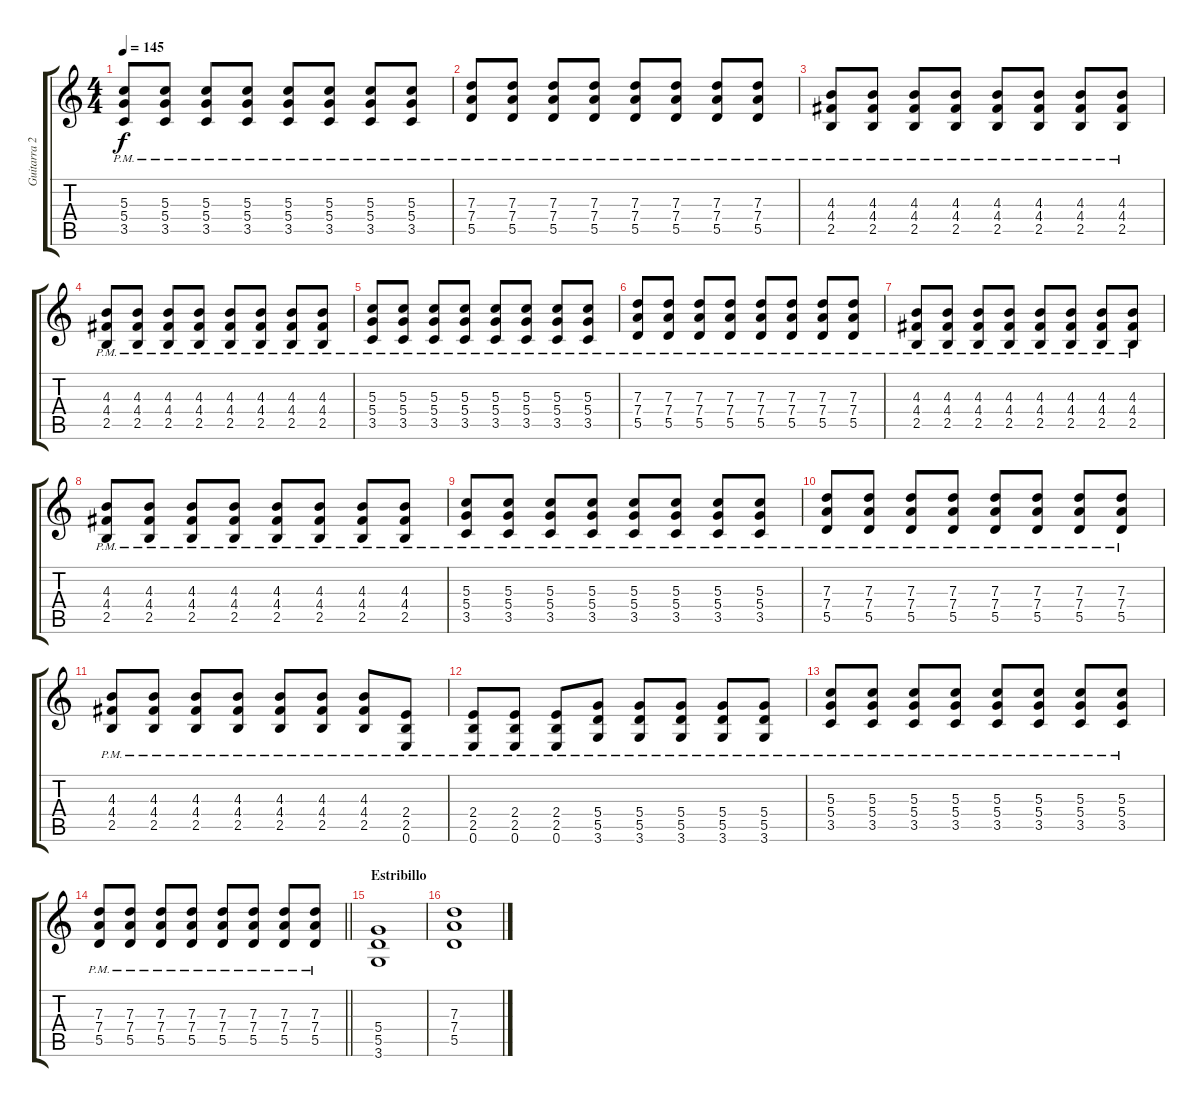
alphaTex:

\track ("Guitarra 2" "Guitarra 2") {instrument distortionguitar}
\staff {score tabs}
\tuning (E4 B3 G3 D3 A2 E2) {hide}
\ts (4 4)
\tempo 145
\clef g2
\ks c
(5.3{pm} 5.4{pm} 3.5{pm}).8{dy f} (5.3{pm} 5.4{pm} 3.5{pm}).8 (5.3{pm} 5.4{pm} 3.5{pm}).8 (5.3{pm} 5.4{pm} 3.5{pm}).8 (5.3{pm} 5.4{pm} 3.5{pm}).8 (5.3{pm} 5.4{pm} 3.5{pm}).8 (5.3{pm} 5.4{pm} 3.5{pm}).8 (5.3{pm} 5.4{pm} 3.5{pm}).8 |
(7.3{pm} 7.4{pm} 5.5{pm}).8 (7.3{pm} 7.4{pm} 5.5{pm}).8 (7.3{pm} 7.4{pm} 5.5{pm}).8 (7.3{pm} 7.4{pm} 5.5{pm}).8 (7.3{pm} 7.4{pm} 5.5{pm}).8 (7.3{pm} 7.4{pm} 5.5{pm}).8 (7.3{pm} 7.4{pm} 5.5{pm}).8 (7.3{pm} 7.4{pm} 5.5{pm}).8 |
(4.3{pm} 4.4{pm} 2.5{pm}).8 (4.3{pm} 4.4{pm} 2.5{pm}).8 (4.3{pm} 4.4{pm} 2.5{pm}).8 (4.3{pm} 4.4{pm} 2.5{pm}).8 (4.3{pm} 4.4{pm} 2.5{pm}).8 (4.3{pm} 4.4{pm} 2.5{pm}).8 (4.3{pm} 4.4{pm} 2.5{pm}).8 (4.3{pm} 4.4{pm} 2.5{pm}).8 |
(4.3{pm} 4.4{pm} 2.5{pm}).8 (4.3{pm} 4.4{pm} 2.5{pm}).8 (4.3{pm} 4.4{pm} 2.5{pm}).8 (4.3{pm} 4.4{pm} 2.5{pm}).8 (4.3{pm} 4.4{pm} 2.5{pm}).8 (4.3{pm} 4.4{pm} 2.5{pm}).8 (4.3{pm} 4.4{pm} 2.5{pm}).8 (4.3{pm} 4.4{pm} 2.5{pm}).8 |
(5.3{pm} 5.4{pm} 3.5{pm}).8 (5.3{pm} 5.4{pm} 3.5{pm}).8 (5.3{pm} 5.4{pm} 3.5{pm}).8 (5.3{pm} 5.4{pm} 3.5{pm}).8 (5.3{pm} 5.4{pm} 3.5{pm}).8 (5.3{pm} 5.4{pm} 3.5{pm}).8 (5.3{pm} 5.4{pm} 3.5{pm}).8 (5.3{pm} 5.4{pm} 3.5{pm}).8 |
(7.3{pm} 7.4{pm} 5.5{pm}).8 (7.3{pm} 7.4{pm} 5.5{pm}).8 (7.3{pm} 7.4{pm} 5.5{pm}).8 (7.3{pm} 7.4{pm} 5.5{pm}).8 (7.3{pm} 7.4{pm} 5.5{pm}).8 (7.3{pm} 7.4{pm} 5.5{pm}).8 (7.3{pm} 7.4{pm} 5.5{pm}).8 (7.3{pm} 7.4{pm} 5.5{pm}).8 |
(4.3{pm} 4.4{pm} 2.5{pm}).8 (4.3{pm} 4.4{pm} 2.5{pm}).8 (4.3{pm} 4.4{pm} 2.5{pm}).8 (4.3{pm} 4.4{pm} 2.5{pm}).8 (4.3{pm} 4.4{pm} 2.5{pm}).8 (4.3{pm} 4.4{pm} 2.5{pm}).8 (4.3{pm} 4.4{pm} 2.5{pm}).8 (4.3{pm} 4.4{pm} 2.5{pm}).8 |
(4.3{pm} 4.4{pm} 2.5{pm}).8 (4.3{pm} 4.4{pm} 2.5{pm}).8 (4.3{pm} 4.4{pm} 2.5{pm}).8 (4.3{pm} 4.4{pm} 2.5{pm}).8 (4.3{pm} 4.4{pm} 2.5{pm}).8 (4.3{pm} 4.4{pm} 2.5{pm}).8 (4.3{pm} 4.4{pm} 2.5{pm}).8 (4.3{pm} 4.4{pm} 2.5{pm}).8 |
(5.3{pm} 5.4{pm} 3.5{pm}).8 (5.3{pm} 5.4{pm} 3.5{pm}).8 (5.3{pm} 5.4{pm} 3.5{pm}).8 (5.3{pm} 5.4{pm} 3.5{pm}).8 (5.3{pm} 5.4{pm} 3.5{pm}).8 (5.3{pm} 5.4{pm} 3.5{pm}).8 (5.3{pm} 5.4{pm} 3.5{pm}).8 (5.3{pm} 5.4{pm} 3.5{pm}).8 |
(7.3{pm} 7.4{pm} 5.5{pm}).8 (7.3{pm} 7.4{pm} 5.5{pm}).8 (7.3{pm} 7.4{pm} 5.5{pm}).8 (7.3{pm} 7.4{pm} 5.5{pm}).8 (7.3{pm} 7.4{pm} 5.5{pm}).8 (7.3{pm} 7.4{pm} 5.5{pm}).8 (7.3{pm} 7.4{pm} 5.5{pm}).8 (7.3{pm} 7.4{pm} 5.5{pm}).8 |
(4.3{pm} 4.4{pm} 2.5{pm}).8 (4.3{pm} 4.4{pm} 2.5{pm}).8 (4.3{pm} 4.4{pm} 2.5{pm}).8 (4.3{pm} 4.4{pm} 2.5{pm}).8 (4.3{pm} 4.4{pm} 2.5{pm}).8 (4.3{pm} 4.4{pm} 2.5{pm}).8 (4.3{pm} 4.4{pm} 2.5{pm}).8 (2.4{pm} 2.5{pm} 0.6{pm}).8 |
(2.4{pm} 2.5{pm} 0.6{pm}).8 (2.4{pm} 2.5{pm} 0.6{pm}).8 (2.4{pm} 2.5{pm} 0.6{pm}).8 (5.4{pm} 5.5{pm} 3.6{pm}).8 (5.4{pm} 5.5{pm} 3.6{pm}).8 (5.4{pm} 5.5{pm} 3.6{pm}).8 (5.4{pm} 5.5{pm} 3.6{pm}).8 (5.4{pm} 5.5{pm} 3.6{pm}).8 |
(5.3{pm} 5.4{pm} 3.5{pm}).8 (5.3{pm} 5.4{pm} 3.5{pm}).8 (5.3{pm} 5.4{pm} 3.5{pm}).8 (5.3{pm} 5.4{pm} 3.5{pm}).8 (5.3{pm} 5.4{pm} 3.5{pm}).8 (5.3{pm} 5.4{pm} 3.5{pm}).8 (5.3{pm} 5.4{pm} 3.5{pm}).8 (5.3{pm} 5.4{pm} 3.5{pm}).8 |
\barLineRight lightlight
(7.3{pm} 7.4{pm} 5.5{pm}).8 (7.3{pm} 7.4{pm} 5.5{pm}).8 (7.3{pm} 7.4{pm} 5.5{pm}).8 (7.3{pm} 7.4{pm} 5.5{pm}).8 (7.3{pm} 7.4{pm} 5.5{pm}).8 (7.3{pm} 7.4{pm} 5.5{pm}).8 (7.3{pm} 7.4{pm} 5.5{pm}).8 (7.3{pm} 7.4{pm} 5.5{pm}).8 |
\section ("" "Estribillo")
(5.4 5.5 3.6).1 |
(7.3 7.4 5.5).1
